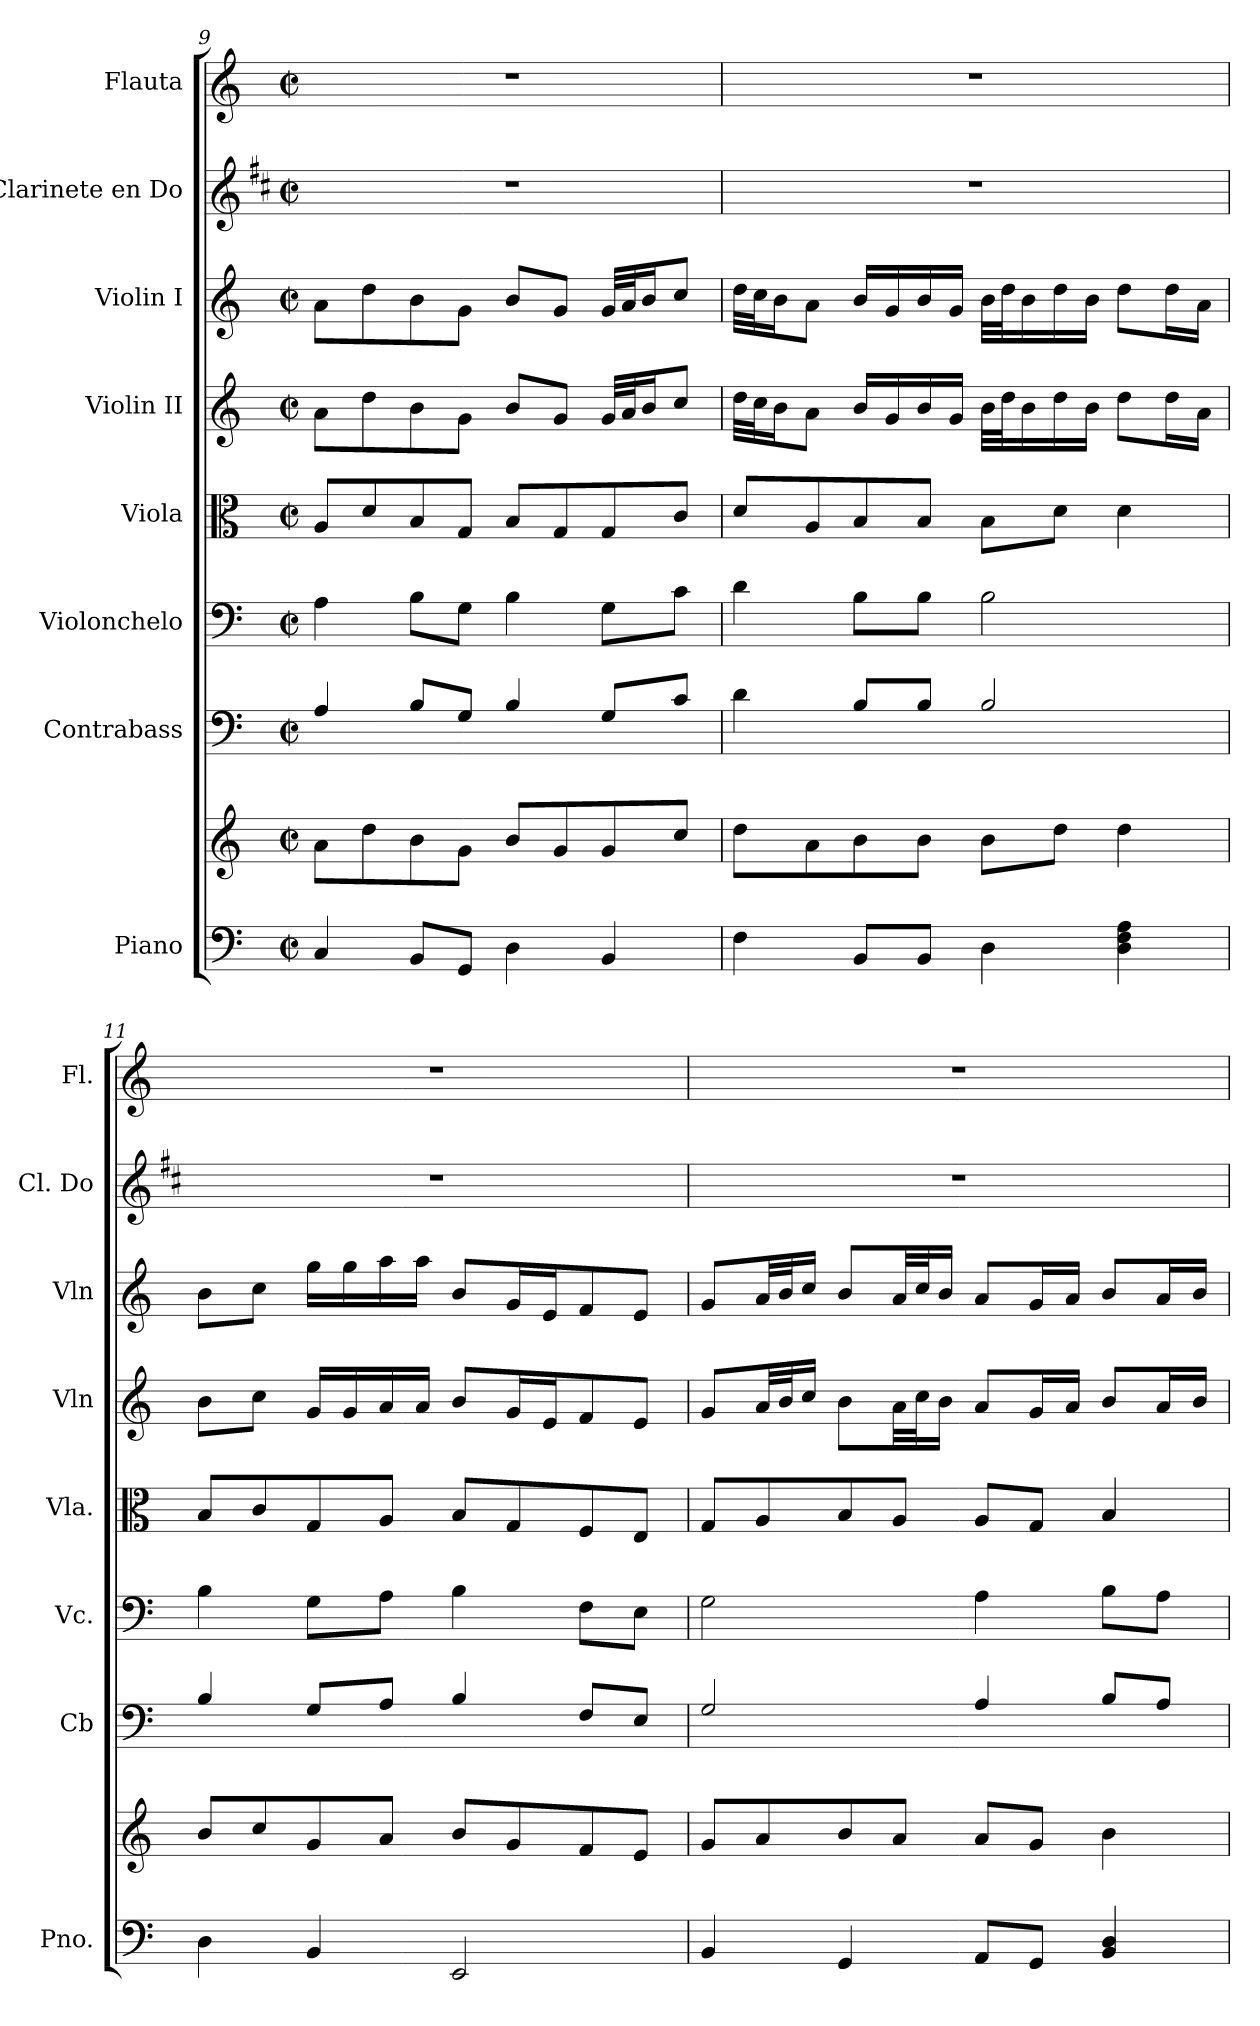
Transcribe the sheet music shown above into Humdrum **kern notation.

**kern	**kern	**kern	**kern	**kern	**kern	**kern	**kern	**kern
*part8	*part8	*part7	*part6	*part5	*part4	*part3	*part2	*part1
*staff9	*staff8	*staff7	*staff6	*staff5	*staff4	*staff3	*staff2	*staff1
*I"Piano	*	*I"Contrabass	*I"Violonchelo	*I"Viola	*I"Violin II	*I"Violin I	*I"Clarinete en Do	*I"Flauta
*I'Pno.	*	*I'Cb	*I'Vc.	*I'Vla.	*I'Vln	*I'Vln	*I'Cl. Do	*I'Fl.
!!LO:PB:g=z
*clefF4	*clefG2	*clefF4	*clefF4	*clefC3	*clefG2	*clefG2	*clefG2	*clefG2
*	*	*ITrd7c12	*	*	*	*	*ITrd1c2	*
*k[]	*k[]	*k[]	*k[]	*k[]	*k[]	*k[]	*k[]	*k[]
*M2/2	*M2/2	*M2/2	*M2/2	*M2/2	*M2/2	*M2/2	*M2/2	*M2/2
*met(c|)	*met(c|)	*met(c|)	*met(c|)	*met(c|)	*met(c|)	*met(c|)	*met(c|)	*met(c|)
=9	=9	=9	=9	=9	=9	=9	=9	=9
4C/	8a\L	4AA/	4A\	8A/L	8a\L	8a\L	1r	1r
.	8dd\	.	.	8d/	8dd\	8dd\	.	.
8BB/L	8b\	8BB/L	8B\L	8B/	8b\	8b\	.	.
8GG/J	8g\J	8GG/J	8G\J	8G/J	8g\J	8g\J	.	.
4D\	8b/L	4BB/	4B\	8B/L	8b/L	8b/L	.	.
.	8g/	.	.	8G/	8g/J	8g/J	.	.
4BB/	8g/	8GG/L	8G\L	8G/	32g/LLL	32g/LLL	.	.
.	.	.	.	.	32a/J	32a/J	.	.
.	.	.	.	.	16b/J	16b/J	.	.
.	8cc/J	8C/J	8c\J	8c/J	8cc/J	8cc/J	.	.
=10	=10	=10	=10	=10	=10	=10	=10	=10
4F\	8dd\L	4D\	4d\	8d/L	32dd\LLL	32dd\LLL	1r	1r
.	.	.	.	.	32cc\J	32cc\J	.	.
.	.	.	.	.	16b\J	16b\J	.	.
.	8a\	.	.	8A/	8a\J	8a\J	.	.
8BB/L	8b\	8BB/L	8B\L	8B/	16b/LL	16b/LL	.	.
.	.	.	.	.	16g/	16g/	.	.
8BB/J	8b\J	8BB/J	8B\J	8B/J	16b/	16b/	.	.
.	.	.	.	.	16g/JJ	16g/JJ	.	.
4D\	8b\L	2BB/	2B\	8B\L	32b\LLL	32b\LLL	.	.
.	.	.	.	.	32dd\J	32dd\J	.	.
.	.	.	.	.	16b\	16b\	.	.
.	8dd\J	.	.	8d\J	16dd\	16dd\	.	.
.	.	.	.	.	16b\JJ	16b\JJ	.	.
4D\ 4F\ 4A\	4dd\	.	.	4d\	8dd\L	8dd\L	.	.
.	.	.	.	.	16dd\L	16dd\L	.	.
.	.	.	.	.	16a\JJ	16a\JJ	.	.
=11	=11	=11	=11	=11	=11	=11	=11	=11
4D\	8b/L	4BB/	4B\	8B/L	8b\L	8b\L	1r	1r
.	8cc/	.	.	8c/	8cc\J	8cc\J	.	.
4BB/	8g/	8GG/L	8G\L	8G/	16g/LL	16gg\LL	.	.
.	.	.	.	.	16g/	16gg\	.	.
.	8a/J	8AA/J	8A\J	8A/J	16a/	16aa\	.	.
.	.	.	.	.	16a/JJ	16aa\JJ	.	.
2EE/	8b/L	4BB/	4B\	8B/L	8b/L	8b/L	.	.
.	8g/	.	.	8G/	16g/L	16g/L	.	.
.	.	.	.	.	16e/J	16e/J	.	.
.	8f/	8FF/L	8F\L	8F/	8f/	8f/	.	.
.	8e/J	8EE/J	8E\J	8E/J	8e/J	8e/J	.	.
=12	=12	=12	=12	=12	=12	=12	=12	=12
4BB/	8g/L	2GG/	2G\	8G/L	8g/L	8g/L	1r	1r
.	8a/	.	.	8A/	32a/LL	32a/LL	.	.
.	.	.	.	.	32b/J	32b/J	.	.
.	.	.	.	.	16cc/JJ	16cc/JJ	.	.
4GG/	8b/	.	.	8B/	8b\L	8b/L	.	.
.	8a/J	.	.	8A/J	32a\LL	32a/LL	.	.
.	.	.	.	.	32cc\J	32cc/J	.	.
.	.	.	.	.	16b\JJ	16b/JJ	.	.
8AA/L	8a/L	4AA/	4A\	8A/L	8a/L	8a/L	.	.
8GG/J	8g/J	.	.	8G/J	16g/L	16g/L	.	.
.	.	.	.	.	16a/JJ	16a/JJ	.	.
4BB/ 4D/	4b\	8BB/L	8B\L	4B/	8b/L	8b/L	.	.
.	.	8AA/J	8A\J	.	16a/L	16a/L	.	.
.	.	.	.	.	16b/JJ	16b/JJ	.	.
=	=	=	=	=	=	=	=	=
*-	*-	*-	*-	*-	*-	*-	*-	*-
